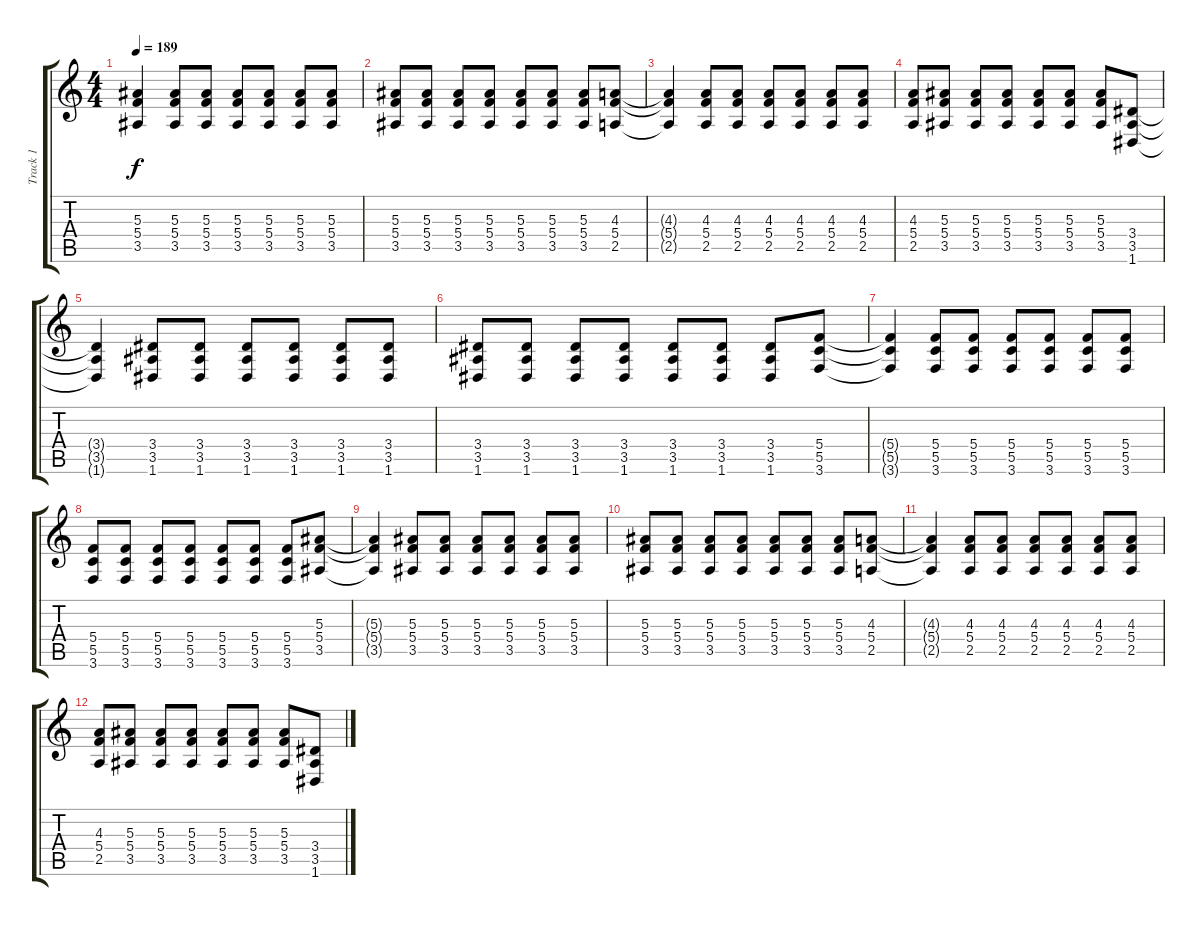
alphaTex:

\track ("Track 1" "Track 1") {instrument overdrivenguitar}
\staff {score tabs}
\tuning (D4 A3 F3 C3 G2 D2) {hide}
\ts (4 4)
\tempo 189
\clef g2
\ks c
(5.3{t} 5.4{t} 3.5{t}).4{dy f volume 5} (5.3 5.4 3.5).8 (5.3 5.4 3.5).8 (5.3 5.4 3.5).8 (5.3 5.4 3.5).8 (5.3 5.4 3.5).8 (5.3 5.4 3.5).8 |
(5.3 5.4 3.5).8 (5.3 5.4 3.5).8 (5.3 5.4 3.5).8 (5.3 5.4 3.5).8 (5.3 5.4 3.5).8 (5.3 5.4 3.5).8 (5.3 5.4 3.5).8 (4.3 5.4 2.5).8 |
(4.3{t} 5.4{t} 2.5{t}).4 (4.3 5.4 2.5).8 (4.3 5.4 2.5).8 (4.3 5.4 2.5).8 (4.3 5.4 2.5).8 (4.3 5.4 2.5).8 (4.3 5.4 2.5).8 |
(4.3 5.4 2.5).8 (5.3 5.4 3.5).8 (5.3 5.4 3.5).8 (5.3 5.4 3.5).8 (5.3 5.4 3.5).8 (5.3 5.4 3.5).8 (5.3 5.4 3.5).8 (3.4 3.5 1.6).8 |
(3.4{t} 3.5{t} 1.6{t}).4{volume 2} (3.4 3.5 1.6).8 (3.4 3.5 1.6).8 (3.4 3.5 1.6).8 (3.4 3.5 1.6).8 (3.4 3.5 1.6).8 (3.4 3.5 1.6).8 |
(3.4 3.5 1.6).8 (3.4 3.5 1.6).8 (3.4 3.5 1.6).8 (3.4 3.5 1.6).8 (3.4 3.5 1.6).8 (3.4 3.5 1.6).8 (3.4 3.5 1.6).8 (5.4 5.5 3.6).8 |
(5.4{t} 5.5{t} 3.6{t}).4 (5.4 5.5 3.6).8 (5.4 5.5 3.6).8 (5.4 5.5 3.6).8 (5.4 5.5 3.6).8 (5.4 5.5 3.6).8 (5.4 5.5 3.6).8 |
(5.4 5.5 3.6).8 (5.4 5.5 3.6).8 (5.4 5.5 3.6).8 (5.4 5.5 3.6).8 (5.4 5.5 3.6).8 (5.4 5.5 3.6).8 (5.4 5.5 3.6).8 (5.3 5.4 3.5).8 |
(5.3{t} 5.4{t} 3.5{t}).4{volume 0} (5.3 5.4 3.5).8 (5.3 5.4 3.5).8 (5.3 5.4 3.5).8 (5.3 5.4 3.5).8 (5.3 5.4 3.5).8 (5.3 5.4 3.5).8 |
(5.3 5.4 3.5).8 (5.3 5.4 3.5).8 (5.3 5.4 3.5).8 (5.3 5.4 3.5).8 (5.3 5.4 3.5).8 (5.3 5.4 3.5).8 (5.3 5.4 3.5).8 (4.3 5.4 2.5).8 |
(4.3{t} 5.4{t} 2.5{t}).4 (4.3 5.4 2.5).8 (4.3 5.4 2.5).8 (4.3 5.4 2.5).8 (4.3 5.4 2.5).8 (4.3 5.4 2.5).8 (4.3 5.4 2.5).8 |
(4.3 5.4 2.5).8 (5.3 5.4 3.5).8 (5.3 5.4 3.5).8 (5.3 5.4 3.5).8 (5.3 5.4 3.5).8 (5.3 5.4 3.5).8 (5.3 5.4 3.5).8 (3.4 3.5 1.6).8
